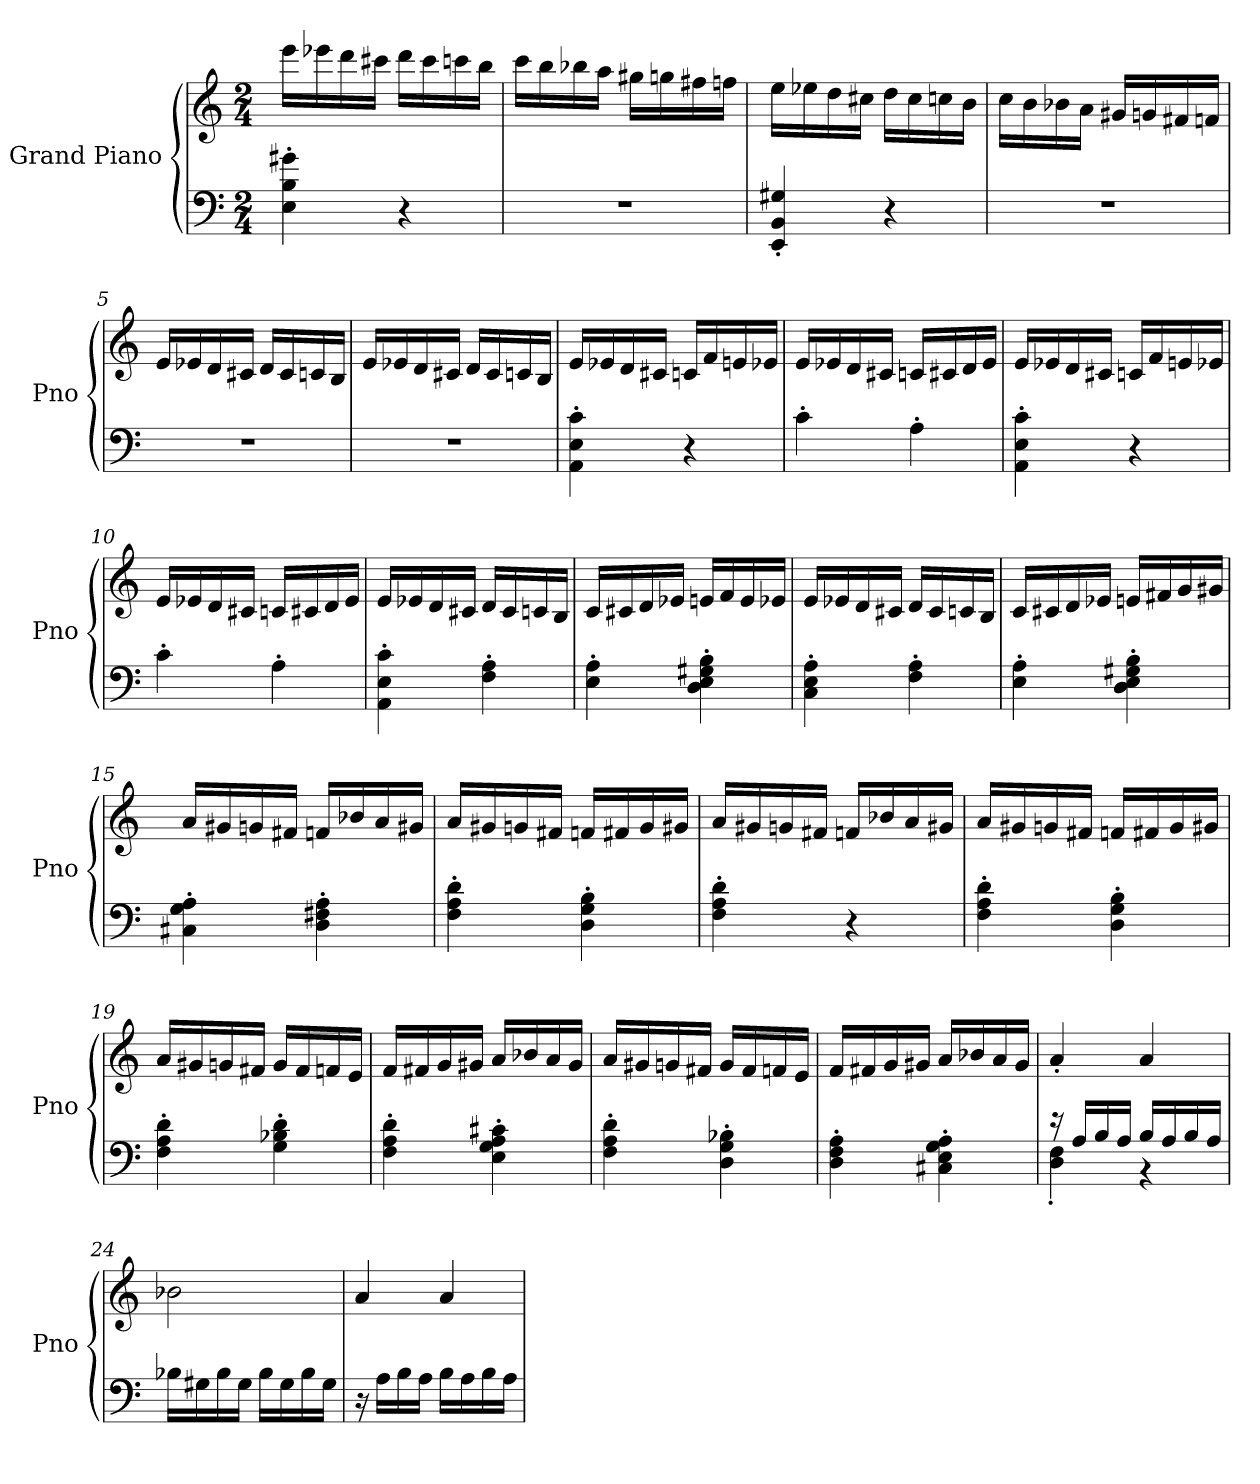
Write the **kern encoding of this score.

**kern	**kern
*part1	*part1
*staff2	*staff1
*I"Grand Piano	*
*I'Pno	*
*clefF4	*clefG2
*k[]	*k[]
*M2/4	*M2/4
*MM144	*MM144
=1	=1
4E\' 4B\' 4g#X\'	16eee\LL
.	16eee-X\
.	16ddd\
.	16ccc#X\JJ
4r	16ddd\LL
.	16ccc#\
.	16cccn\
.	16bb\JJ
=2	=2
2r	16ccc\LL
.	16bb\
.	16bb-X\
.	16aa\JJ
.	16gg#X\LL
.	16ggn\
.	16ff#X\
.	16ffn\JJ
=3	=3
4EE/' 4BB/' 4G#X/'	16ee\LL
.	16ee-X\
.	16dd\
.	16cc#X\JJ
4r	16dd\LL
.	16cc#\
.	16ccn\
.	16b\JJ
=4	=4
2r	16cc\LL
.	16b\
.	16b-X\
.	16a\JJ
.	16g#X/LL
.	16gn/
.	16f#X/
.	16fn/JJ
!!LO:LB:g=z
=5	=5
2r	16e/LL
.	16e-X/
.	16d/
.	16c#X/JJ
.	16d/LL
.	16c#/
.	16cn/
.	16B/JJ
=6	=6
2r	16e/LL
.	16e-X/
.	16d/
.	16c#X/JJ
.	16d/LL
.	16c#/
.	16cn/
.	16B/JJ
=7	=7
4AA\' 4E\' 4c\'	16e/LL
.	16e-X/
.	16d/
.	16c#X/JJ
4r	16cn/LL
.	16f/
.	16en/
.	16e-X/JJ
=8	=8
4c'\	16e/LL
.	16e-X/
.	16d/
.	16c#X/JJ
4A'\	16cn/LL
.	16c#X/
.	16d/
.	16e-/JJ
!!LO:LB:g=z
=9	=9
4AA\' 4E\' 4c\'	16e/LL
.	16e-X/
.	16d/
.	16c#X/JJ
4r	16cn/LL
.	16f/
.	16en/
.	16e-X/JJ
=10	=10
4c'\	16e/LL
.	16e-X/
.	16d/
.	16c#X/JJ
4A'\	16cn/LL
.	16c#X/
.	16d/
.	16e-/JJ
=11	=11
4AA\' 4E\' 4c\'	16e/LL
.	16e-X/
.	16d/
.	16c#X/JJ
4F\' 4A\'	16d/LL
.	16c#/
.	16cn/
.	16B/JJ
=12	=12
4E\' 4A\'	16c/LL
.	16c#X/
.	16d/
.	16e-X/JJ
4D\' 4E\' 4G#X\' 4B\'	16en/LL
.	16f/
.	16e/
.	16e-X/JJ
!!LO:LB:g=z
=13	=13
4C\' 4E\' 4A\'	16e/LL
.	16e-X/
.	16d/
.	16c#X/JJ
4F\' 4A\'	16d/LL
.	16c#/
.	16cn/
.	16B/JJ
=14	=14
4E\' 4A\'	16c/LL
.	16c#X/
.	16d/
.	16e-X/JJ
4D\' 4E\' 4G#X\' 4B\'	16en/LL
.	16f#X/
.	16g/
.	16g#X/JJ
=15	=15
4C#X\' 4G\' 4A\'	16a/LL
.	16g#X/
.	16gn/
.	16f#X/JJ
4D\' 4F#X\' 4A\'	16fn/LL
.	16b-X/
.	16a/
.	16g#X/JJ
=16	=16
4F\' 4A\' 4d\'	16a/LL
.	16g#X/
.	16gn/
.	16f#X/JJ
4D\' 4G\' 4B\'	16fn/LL
.	16f#X/
.	16g/
.	16g#X/JJ
!!LO:LB:g=z
=17	=17
4F\' 4A\' 4d\'	16a/LL
.	16g#X/
.	16gn/
.	16f#X/JJ
4r	16fn/LL
.	16b-X/
.	16a/
.	16g#X/JJ
=18	=18
4F\' 4A\' 4d\'	16a/LL
.	16g#X/
.	16gn/
.	16f#X/JJ
4D\' 4G\' 4B\'	16fn/LL
.	16f#X/
.	16g/
.	16g#X/JJ
=19	=19
4F\' 4A\' 4d\'	16a/LL
.	16g#X/
.	16gn/
.	16f#X/JJ
4G\' 4B-X\' 4d\'	16g/LL
.	16f#/
.	16fn/
.	16e/JJ
=20	=20
4F\' 4A\' 4d\'	16f/LL
.	16f#X/
.	16g/
.	16g#X/JJ
4E\' 4G\' 4A\' 4c#X\'	16a/LL
.	16b-X/
.	16a/
.	16g#/JJ
!!LO:LB:g=z
=21	=21
4F\' 4A\' 4d\'	16a/LL
.	16g#X/
.	16gn/
.	16f#X/JJ
4D\' 4G\' 4B-X\'	16g/LL
.	16f#/
.	16fn/
.	16e/JJ
=22	=22
4D\' 4F\' 4A\'	16f/LL
.	16f#X/
.	16g/
.	16g#X/JJ
4C#X\' 4E\' 4G\' 4A\'	16a/LL
.	16b-X/
.	16a/
.	16g#/JJ
=23	=23
*^	*
16r	4D\' 4F\'	4a'/
16A/LL	.	.
16B/	.	.
16A/JJ	.	.
16B/LL	4r	4a/
16A/	.	.
16B/	.	.
16A/JJ	.	.
*v	*v	*
=24	=24
16B-X\LL	2b-X\
16G#X\	.
16B-\	.
16G#\JJ	.
16B-\LL	.
16G#\	.
16B-\	.
16G#\JJ	.
=25	=25
16r	4a/
16A\LL	.
16B\	.
16A\JJ	.
16B\LL	4a/
16A\	.
16B\	.
16A\JJ	.
=	=
*-	*-
